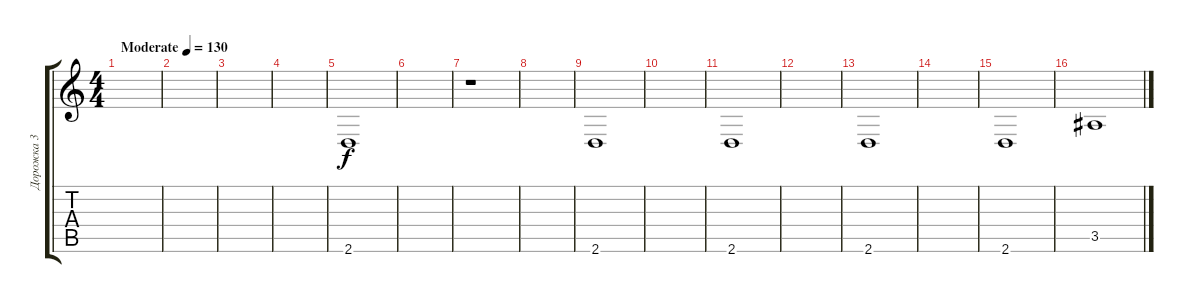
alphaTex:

\track ("Дорожка 3" "Дорожка 3") {instrument acousticguitarsteel}
\staff {score tabs}
\tuning (D4 A3 F3 C3 G2 C2) {hide}
\ts (4 4)
\tempo (130 "Moderate")
\clef g2
\ks c
|
|
|
|
2.6.1 |
|
r.1 |
|
2.6.1 |
|
2.6.1 |
|
2.6.1 |
|
2.6.1 |
3.5.1
